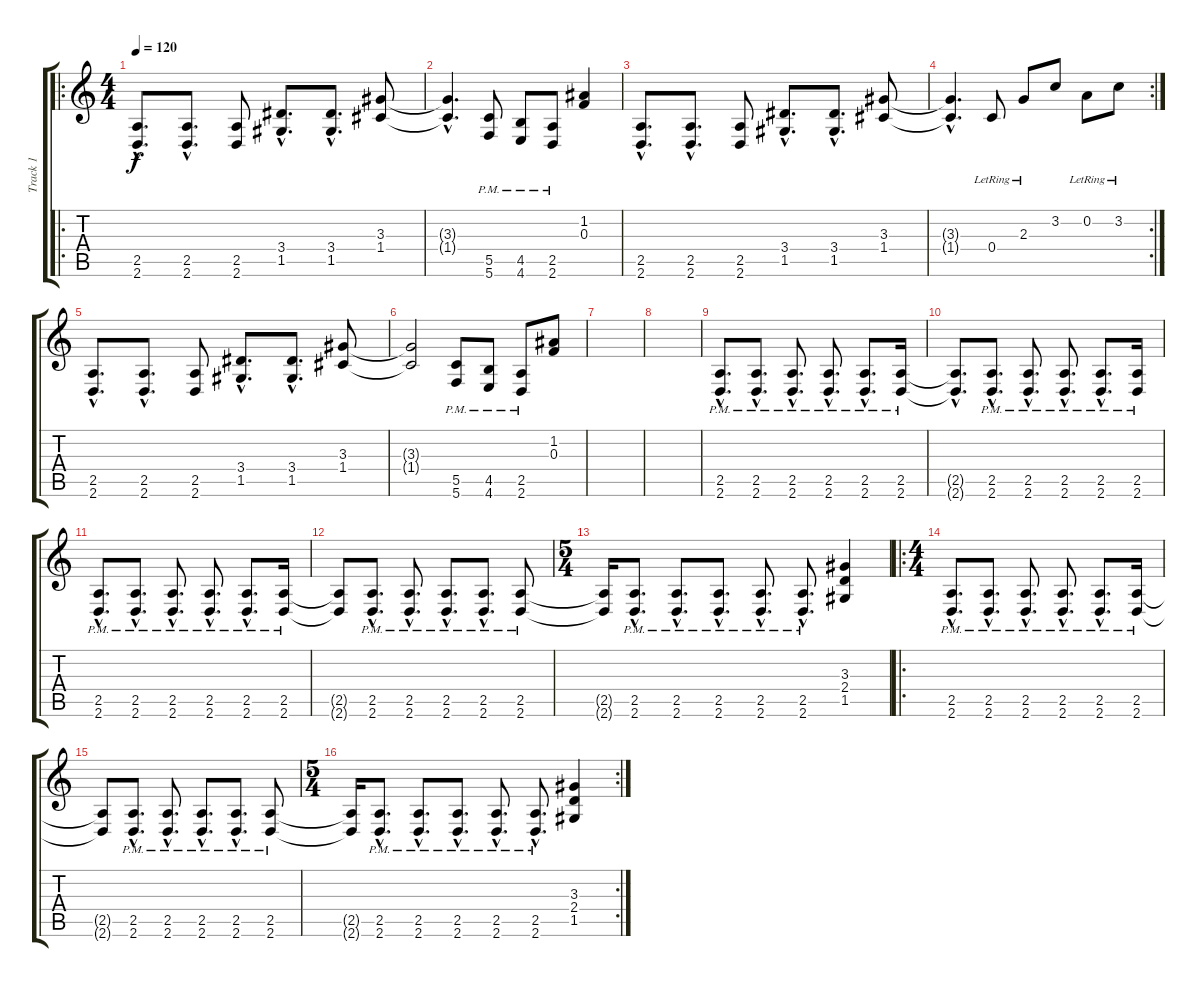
\track ("Track 1" "Track 1") {instrument distortionguitar}
\staff {score tabs}
\tuning (D4 A3 F3 C3 G2 C2) {hide}
\ro
\ts (4 4)
\tempo 120
\clef g2
\ks c
(2.5{hac} 2.6{hac}).8{d dy f instrument distortionguitar} (2.5{hac} 2.6{hac}).8{d} (2.5 2.6).8 (3.4{hac} 1.5{hac}).8{d} (3.4{hac} 1.5{hac}).8{d} (3.3 1.4).8 |
(3.3{hac t} 1.4{hac t}).4{d} (5.5 5.6{pm}).8 (4.5{pm} 4.6{pm}).8 (2.5{pm} 2.6{pm}).8 (1.2 0.3).4 |
(2.5{hac} 2.6{hac}).8{d} (2.5{hac} 2.6{hac}).8{d} (2.5 2.6).8 (3.4{hac} 1.5{hac}).8{d} (3.4{hac} 1.5{hac}).8{d} (3.3 1.4).8 |
\rc 2
(3.3{hac t} 1.4{hac t}).4{d} 0.4{lr}.8 2.3{lr}.8 3.2.8 0.2{lr}.8 3.2{lr}.8 |
(2.5{hac} 2.6{hac}).8{d} (2.5{hac} 2.6{hac}).8{d} (2.5 2.6).8 (3.4{hac} 1.5{hac}).8{d} (3.4{hac} 1.5{hac}).8{d} (3.3 1.4).8 |
(3.3{t} 1.4{t}).2 (5.5 5.6{pm}).8 (4.5{pm} 4.6{pm}).8 (2.5{pm} 2.6{pm}).8 (1.2 0.3).8 |
|
|
(2.5{hac pm} 2.6{hac pm}).8{d} (2.5{hac pm} 2.6{hac pm}).8{d} (2.5{hac pm} 2.6{hac pm}).8{d} (2.5{hac pm} 2.6{hac pm}).8{d} (2.5{hac pm} 2.6{hac pm}).8{d} (2.5{pm} 2.6{pm}).16 |
(2.5{hac t} 2.6{hac t}).8{d} (2.5{hac pm} 2.6{hac pm}).8{d} (2.5{hac pm} 2.6{hac pm}).8{d} (2.5{hac pm} 2.6{hac pm}).8{d} (2.5{hac pm} 2.6{hac pm}).8{d} (2.5{pm} 2.6{pm}).16 |
(2.5{hac pm} 2.6{hac pm}).8{d} (2.5{hac pm} 2.6{hac pm}).8{d} (2.5{hac pm} 2.6{hac pm}).8{d} (2.5{hac pm} 2.6{hac pm}).8{d} (2.5{hac pm} 2.6{hac pm}).8{d} (2.5{pm} 2.6{pm}).16 |
(2.5{t} 2.6{t}).8 (2.5{hac pm} 2.6{hac pm}).8{d} (2.5{hac pm} 2.6{hac pm}).8{d} (2.5{hac pm} 2.6{hac pm}).8{d} (2.5{hac pm} 2.6{hac pm}).8{d} (2.5{pm} 2.6{pm}).8 |
\ts (5 4)
(2.5{t} 2.6{t}).16 (2.5{hac pm} 2.6{hac pm}).8{d} (2.5{hac pm} 2.6{hac pm}).8{d} (2.5{hac pm} 2.6{hac pm}).8{d} (2.5{hac pm} 2.6{hac pm}).8{d} (2.5{hac pm} 2.6{hac pm}).8{d} (3.3 2.4 1.5).4 |
\ro
\ts (4 4)
(2.5{hac pm} 2.6{hac pm}).8{d} (2.5{hac pm} 2.6{hac pm}).8{d} (2.5{hac pm} 2.6{hac pm}).8{d} (2.5{hac pm} 2.6{hac pm}).8{d} (2.5{hac pm} 2.6{hac pm}).8{d} (2.5{pm} 2.6{pm}).16 |
(2.5{t} 2.6{t}).8 (2.5{hac pm} 2.6{hac pm}).8{d} (2.5{hac pm} 2.6{hac pm}).8{d} (2.5{hac pm} 2.6{hac pm}).8{d} (2.5{hac pm} 2.6{hac pm}).8{d} (2.5{pm} 2.6{pm}).8 |
\rc 2
\ts (5 4)
(2.5{t} 2.6{t}).16 (2.5{hac pm} 2.6{hac pm}).8{d} (2.5{hac pm} 2.6{hac pm}).8{d} (2.5{hac pm} 2.6{hac pm}).8{d} (2.5{hac pm} 2.6{hac pm}).8{d} (2.5{hac pm} 2.6{hac pm}).8{d} (3.3 2.4 1.5).4
